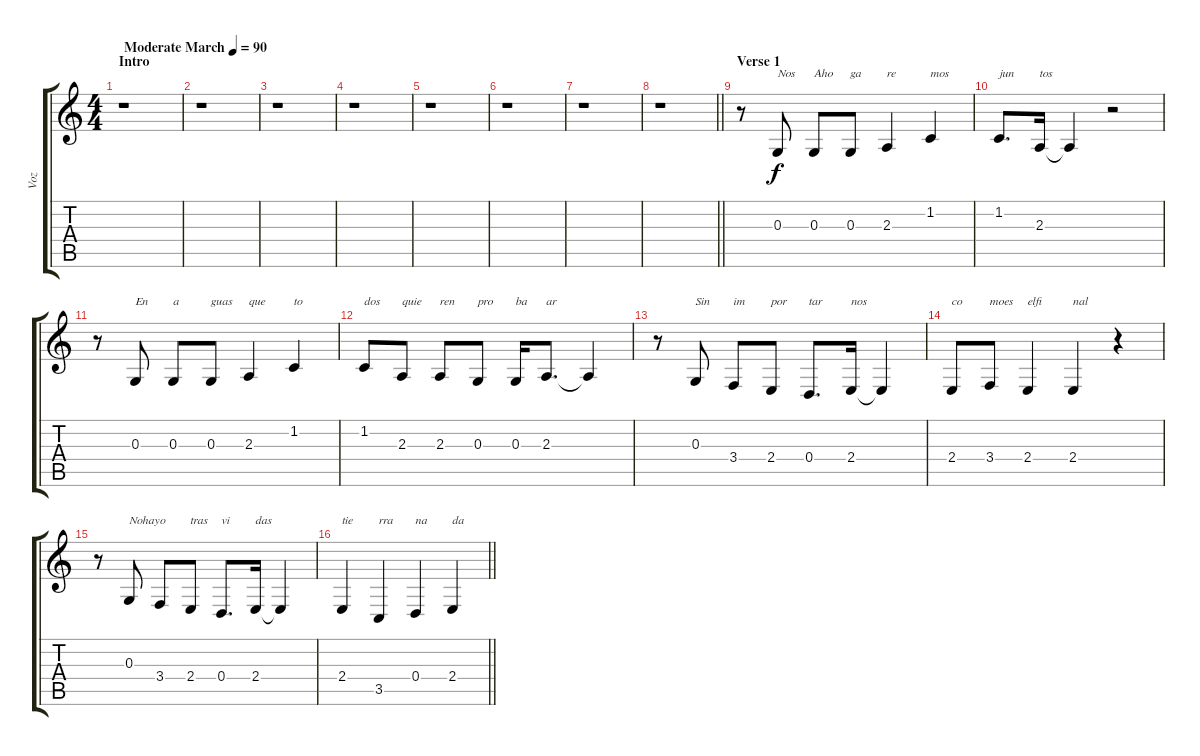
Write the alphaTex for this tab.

\track ("Voz" "Voz") {solo instrument acousticgrandpiano}
\staff {score tabs}
\tuning (E4 B3 G3 D3 A2 E2) {hide}
\ts (4 4)
\section ("" "Intro")
\tempo (90 "Moderate March")
\clef g2
\ks c
r.1{dy f instrument acousticgrandpiano} |
r.1 |
r.1 |
r.1 |
r.1 |
r.1 |
r.1 |
\barLineRight lightlight
r.1 |
\section ("" "Verse 1")
r.8 0.3.8{txt "Nos"} 0.3.8{txt "Aho"} 0.3.8{txt "ga"} 2.3.4{txt "re"} 1.2.4{txt "mos"} |
1.2.8{d txt "jun"} 2.3.16{txt "tos"} 2.3{t}.4 r.2 |
r.8 0.3.8{txt "En"} 0.3.8{txt "a"} 0.3.8{txt "guas"} 2.3.4{txt "que"} 1.2.4{txt "to"} |
1.2.8{txt "dos"} 2.3.8{txt "quie"} 2.3.8{txt "ren"} 0.3.8{txt "pro"} 0.3.16{txt "ba"} 2.3.8{d txt "ar"} 2.3{t}.4 |
r.8 0.3.8{txt "Sin"} 3.4.8{txt "im"} 2.4.8{txt "por"} 0.4.8{d txt "tar"} 2.4.16{txt "nos"} 2.4{t}.4 |
2.4.8{txt "co"} 3.4.8{txt "moes"} 2.4.4{txt "elfi"} 2.4.4{txt "nal"} r.4 |
r.8 0.3.8{txt "Nohay"} 3.4.8{txt "o"} 2.4.8{txt "tras"} 0.4.8{d txt "vi"} 2.4.16{txt "das"} 2.4{t}.4 |
\barLineRight lightlight
2.4.4{txt "tie"} 3.5.4{txt "rra"} 0.4.4{txt "na"} 2.4.4{txt "da"}
